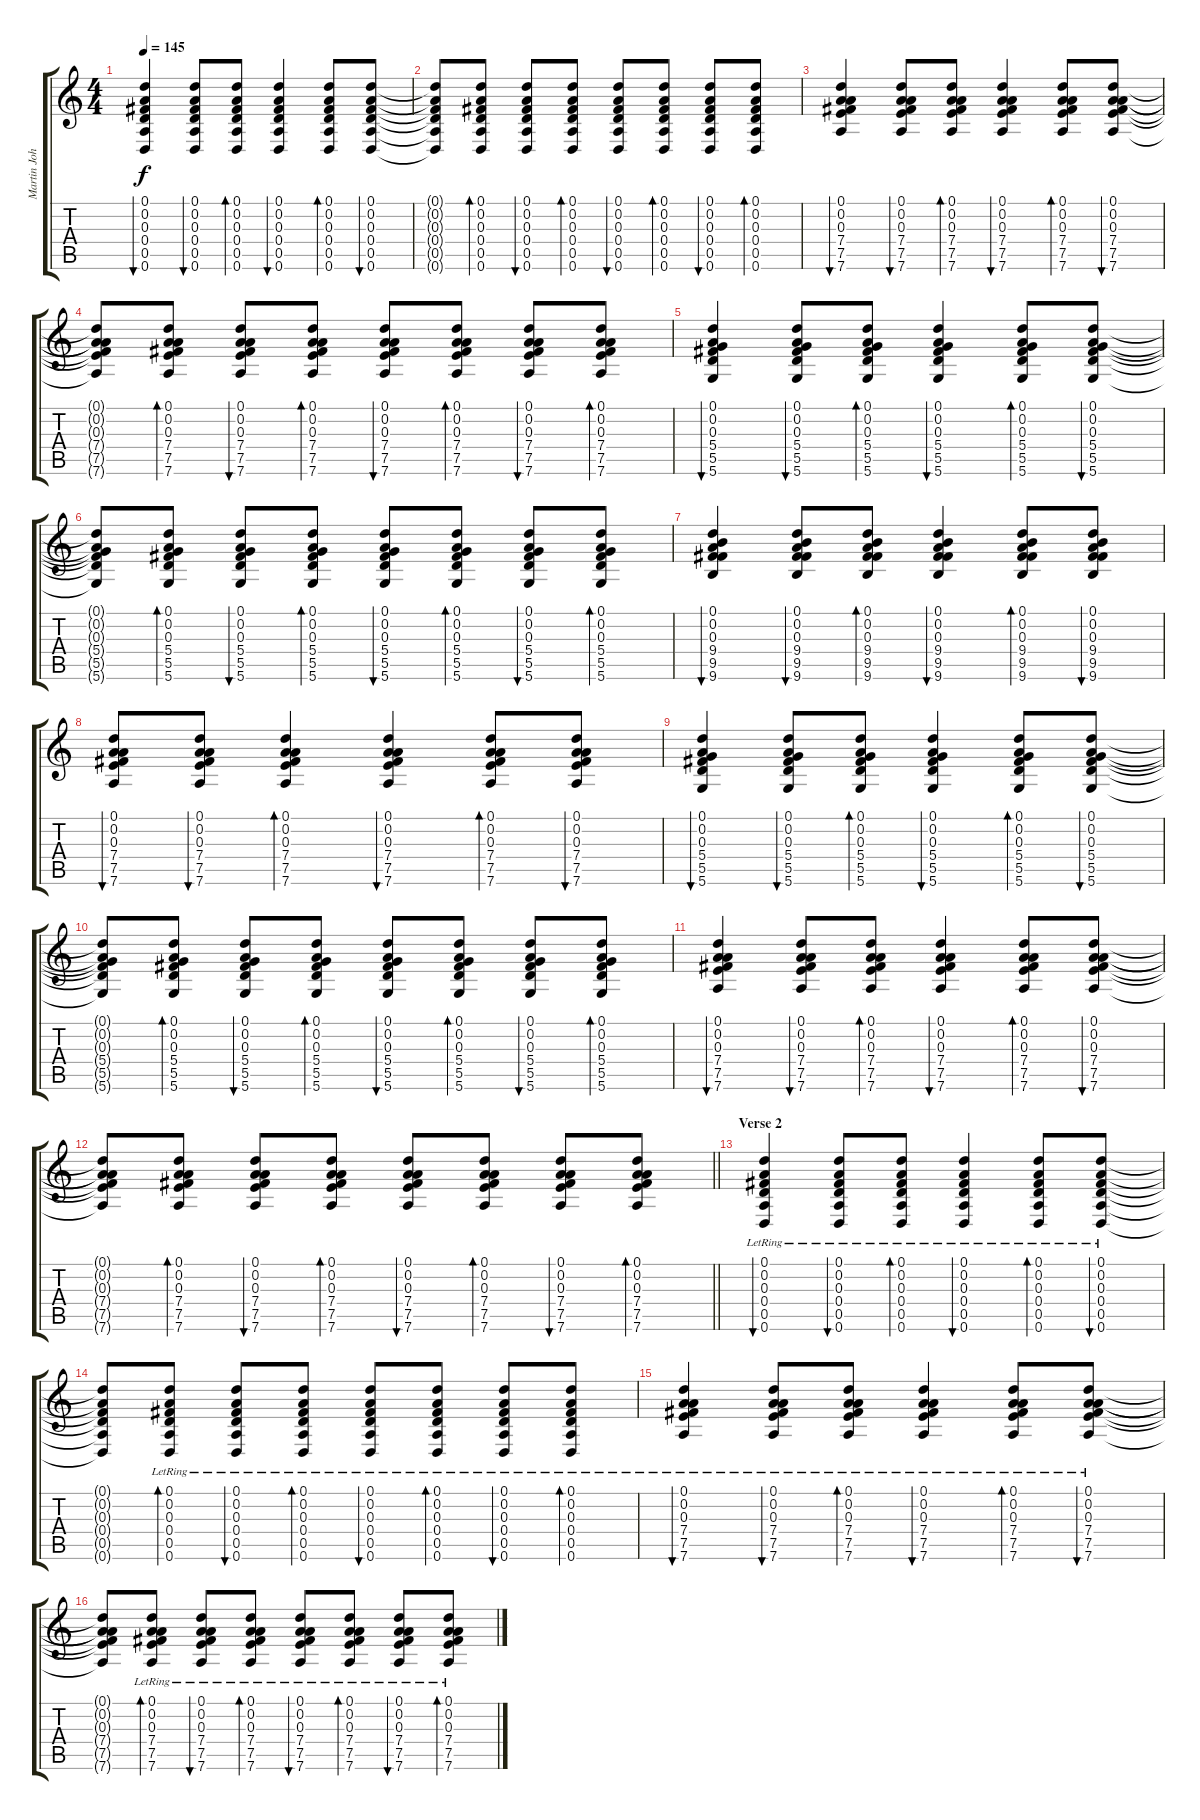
\track ("Martin Johnson (Rhythm Guitar)" "Martin Joh") {instrument acousticguitarsteel}
\staff {score tabs}
\tuning (D4 A3 Gb3 D3 A2 D2) {hide}
\ts (4 4)
\tempo 145
\clef g2
\ks c
(0.1 0.2 0.3 0.4 0.5 0.6).4{bu 240 dy f instrument overdrivenguitar} (0.1 0.2 0.3 0.4 0.5 0.6).8{bu 60} (0.1 0.2 0.3 0.4 0.5 0.6).8{bd 60} (0.1 0.2 0.3 0.4 0.5 0.6).4{bu 60} (0.1 0.2 0.3 0.4 0.5 0.6).8{bd 60} (0.1 0.2 0.3 0.4 0.5 0.6).8{bu 60} |
(0.1{t} 0.2{t} 0.3{t} 0.4{t} 0.5{t} 0.6{t}).8 (0.1 0.2 0.3 0.4 0.5 0.6).8{bd 60} (0.1 0.2 0.3 0.4 0.5 0.6).8{bu 60} (0.1 0.2 0.3 0.4 0.5 0.6).8{bd 60} (0.1 0.2 0.3 0.4 0.5 0.6).8{bu 60} (0.1 0.2 0.3 0.4 0.5 0.6).8{bd 60} (0.1 0.2 0.3 0.4 0.5 0.6).8{bu 60} (0.1 0.2 0.3 0.4 0.5 0.6).8{bd 60} |
(0.1 0.2 0.3 7.4 7.5 7.6).4{bu 240} (0.1 0.2 0.3 7.4 7.5 7.6).8{bu 60} (0.1 0.2 0.3 7.4 7.5 7.6).8{bd 60} (0.1 0.2 0.3 7.4 7.5 7.6).4{bu 60} (0.1 0.2 0.3 7.4 7.5 7.6).8{bd 60} (0.1 0.2 0.3 7.4 7.5 7.6).8{bu 60} |
(0.1{t} 0.2{t} 0.3{t} 7.4{t} 7.5{t} 7.6{t}).8 (0.1 0.2 0.3 7.4 7.5 7.6).8{bd 60} (0.1 0.2 0.3 7.4 7.5 7.6).8{bu 60} (0.1 0.2 0.3 7.4 7.5 7.6).8{bd 60} (0.1 0.2 0.3 7.4 7.5 7.6).8{bu 60} (0.1 0.2 0.3 7.4 7.5 7.6).8{bd 60} (0.1 0.2 0.3 7.4 7.5 7.6).8{bu 60} (0.1 0.2 0.3 7.4 7.5 7.6).8{bd 60} |
(0.1 0.2 0.3 5.4 5.5 5.6).4{bu 240} (0.1 0.2 0.3 5.4 5.5 5.6).8{bu 60} (0.1 0.2 0.3 5.4 5.5 5.6).8{bd 60} (0.1 0.2 0.3 5.4 5.5 5.6).4{bu 60} (0.1 0.2 0.3 5.4 5.5 5.6).8{bd 60} (0.1 0.2 0.3 5.4 5.5 5.6).8{bu 60} |
(0.1{t} 0.2{t} 0.3{t} 5.4{t} 5.5{t} 5.6{t}).8 (0.1 0.2 0.3 5.4 5.5 5.6).8{bd 60} (0.1 0.2 0.3 5.4 5.5 5.6).8{bu 60} (0.1 0.2 0.3 5.4 5.5 5.6).8{bd 60} (0.1 0.2 0.3 5.4 5.5 5.6).8{bu 60} (0.1 0.2 0.3 5.4 5.5 5.6).8{bd 60} (0.1 0.2 0.3 5.4 5.5 5.6).8{bu 60} (0.1 0.2 0.3 5.4 5.5 5.6).8{bd 60} |
(0.1 0.2 0.3 9.4 9.5 9.6).4{bu 240} (0.1 0.2 0.3 9.4 9.5 9.6).8{bu 60} (0.1 0.2 0.3 9.4 9.5 9.6).8{bd 60} (0.1 0.2 0.3 9.4 9.5 9.6).4{bu 60} (0.1 0.2 0.3 9.4 9.5 9.6).8{bd 60} (0.1 0.2 0.3 9.4 9.5 9.6).8{bu 60} |
(0.1 0.2 0.3 7.4 7.5 7.6).8{bu 240} (0.1 0.2 0.3 7.4 7.5 7.6).8{bu 60} (0.1 0.2 0.3 7.4 7.5 7.6).4{bd 60} (0.1 0.2 0.3 7.4 7.5 7.6).4{bu 60} (0.1 0.2 0.3 7.4 7.5 7.6).8{bd 60} (0.1 0.2 0.3 7.4 7.5 7.6).8{bu 60} |
(0.1 0.2 0.3 5.4 5.5 5.6).4{bu 240} (0.1 0.2 0.3 5.4 5.5 5.6).8{bu 60} (0.1 0.2 0.3 5.4 5.5 5.6).8{bd 60} (0.1 0.2 0.3 5.4 5.5 5.6).4{bu 60} (0.1 0.2 0.3 5.4 5.5 5.6).8{bd 60} (0.1 0.2 0.3 5.4 5.5 5.6).8{bu 60} |
(0.1{t} 0.2{t} 0.3{t} 5.4{t} 5.5{t} 5.6{t}).8 (0.1 0.2 0.3 5.4 5.5 5.6).8{bd 60} (0.1 0.2 0.3 5.4 5.5 5.6).8{bu 60} (0.1 0.2 0.3 5.4 5.5 5.6).8{bd 60} (0.1 0.2 0.3 5.4 5.5 5.6).8{bu 60} (0.1 0.2 0.3 5.4 5.5 5.6).8{bd 60} (0.1 0.2 0.3 5.4 5.5 5.6).8{bu 60} (0.1 0.2 0.3 5.4 5.5 5.6).8{bd 60} |
(0.1 0.2 0.3 7.4 7.5 7.6).4{bu 240} (0.1 0.2 0.3 7.4 7.5 7.6).8{bu 60} (0.1 0.2 0.3 7.4 7.5 7.6).8{bd 60} (0.1 0.2 0.3 7.4 7.5 7.6).4{bu 60} (0.1 0.2 0.3 7.4 7.5 7.6).8{bd 60} (0.1 0.2 0.3 7.4 7.5 7.6).8{bu 60} |
\barLineRight lightlight
(0.1{t} 0.2{t} 0.3{t} 7.4{t} 7.5{t} 7.6{t}).8 (0.1 0.2 0.3 7.4 7.5 7.6).8{bd 60} (0.1 0.2 0.3 7.4 7.5 7.6).8{bu 60} (0.1 0.2 0.3 7.4 7.5 7.6).8{bd 60} (0.1 0.2 0.3 7.4 7.5 7.6).8{bu 60} (0.1 0.2 0.3 7.4 7.5 7.6).8{bd 60} (0.1 0.2 0.3 7.4 7.5 7.6).8{bu 60} (0.1 0.2 0.3 7.4 7.5 7.6).8{bd 60} |
\section ("" "Verse 2")
(0.1{lr} 0.2{lr} 0.3{lr} 0.4{lr} 0.5{lr} 0.6{lr}).4{bu 240} (0.1{lr} 0.2{lr} 0.3{lr} 0.4{lr} 0.5{lr} 0.6{lr}).8{bu 60} (0.1{lr} 0.2{lr} 0.3{lr} 0.4{lr} 0.5{lr} 0.6{lr}).8{bd 60} (0.1{lr} 0.2{lr} 0.3{lr} 0.4{lr} 0.5{lr} 0.6{lr}).4{bu 60} (0.1{lr} 0.2{lr} 0.3{lr} 0.4{lr} 0.5{lr} 0.6{lr}).8{bd 60} (0.1{lr} 0.2{lr} 0.3{lr} 0.4{lr} 0.5{lr} 0.6{lr}).8{bu 60} |
(0.1{t} 0.2{t} 0.3{t} 0.4{t} 0.5{t} 0.6{t}).8 (0.1{lr} 0.2{lr} 0.3{lr} 0.4{lr} 0.5{lr} 0.6{lr}).8{bd 60} (0.1{lr} 0.2{lr} 0.3{lr} 0.4{lr} 0.5{lr} 0.6{lr}).8{bu 60} (0.1{lr} 0.2{lr} 0.3{lr} 0.4{lr} 0.5{lr} 0.6{lr}).8{bd 60} (0.1{lr} 0.2{lr} 0.3{lr} 0.4{lr} 0.5{lr} 0.6{lr}).8{bu 60} (0.1{lr} 0.2{lr} 0.3{lr} 0.4{lr} 0.5{lr} 0.6{lr}).8{bd 60} (0.1{lr} 0.2{lr} 0.3{lr} 0.4{lr} 0.5{lr} 0.6{lr}).8{bu 60} (0.1{lr} 0.2{lr} 0.3{lr} 0.4{lr} 0.5{lr} 0.6{lr}).8{bd 60} |
(0.1{lr} 0.2{lr} 0.3{lr} 7.4{lr} 7.5{lr} 7.6{lr}).4{bu 240} (0.1{lr} 0.2{lr} 0.3{lr} 7.4{lr} 7.5{lr} 7.6{lr}).8{bu 60} (0.1{lr} 0.2{lr} 0.3{lr} 7.4{lr} 7.5{lr} 7.6{lr}).8{bd 60} (0.1{lr} 0.2{lr} 0.3{lr} 7.4{lr} 7.5{lr} 7.6{lr}).4{bu 60} (0.1{lr} 0.2{lr} 0.3{lr} 7.4{lr} 7.5{lr} 7.6{lr}).8{bd 60} (0.1{lr} 0.2{lr} 0.3{lr} 7.4{lr} 7.5{lr} 7.6{lr}).8{bu 60} |
(0.1{t} 0.2{t} 0.3{t} 7.4{t} 7.5{t} 7.6{t}).8 (0.1{lr} 0.2{lr} 0.3{lr} 7.4{lr} 7.5{lr} 7.6{lr}).8{bd 60} (0.1{lr} 0.2{lr} 0.3{lr} 7.4{lr} 7.5{lr} 7.6{lr}).8{bu 60} (0.1{lr} 0.2{lr} 0.3{lr} 7.4{lr} 7.5{lr} 7.6{lr}).8{bd 60} (0.1{lr} 0.2{lr} 0.3{lr} 7.4{lr} 7.5{lr} 7.6{lr}).8{bu 60} (0.1{lr} 0.2{lr} 0.3{lr} 7.4{lr} 7.5{lr} 7.6{lr}).8{bd 60} (0.1{lr} 0.2{lr} 0.3{lr} 7.4{lr} 7.5{lr} 7.6{lr}).8{bu 60} (0.1{lr} 0.2{lr} 0.3{lr} 7.4{lr} 7.5{lr} 7.6{lr}).8{bd 60}
